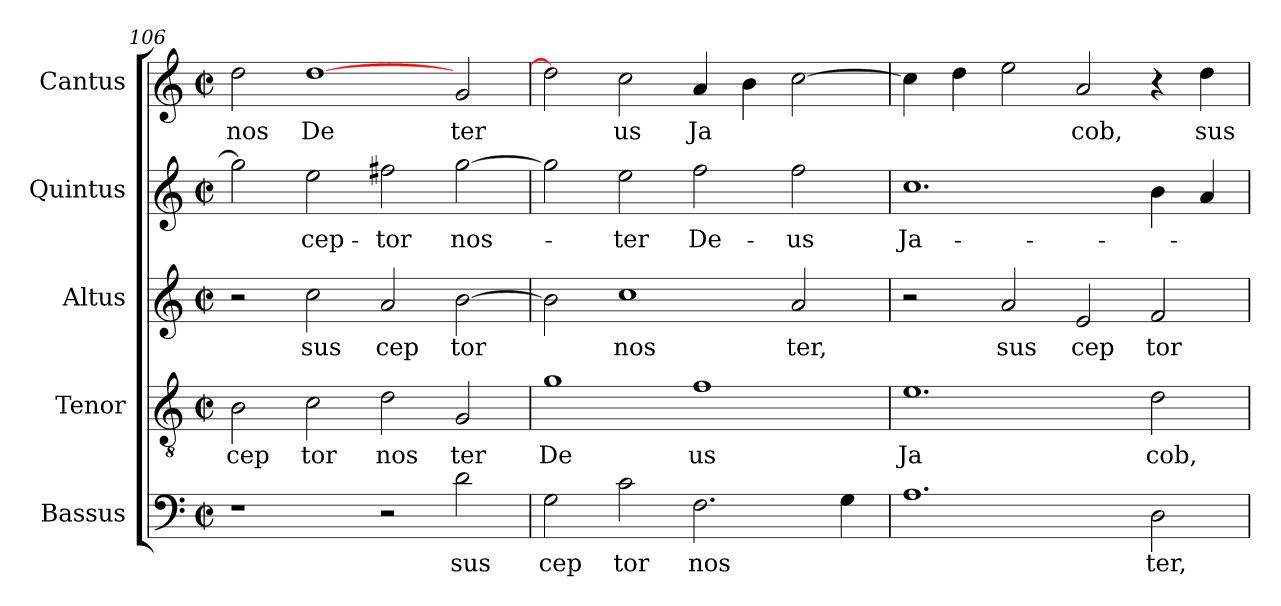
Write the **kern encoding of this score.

**kern	**text	**kern	**text	**kern	**text	**kern	**text	**kern	**text
*part5	*part5	*part4	*part4	*part3	*part3	*part2	*part2	*part1	*part1
*staff5	*staff5	*staff4	*staff4	*staff3	*staff3	*staff2	*staff2	*staff1	*staff1
*I"Bassus	*	*I"Tenor	*	*I"Altus	*	*I"Quintus	*	*I"Cantus	*
*clefF4	*	*clefGv2	*	*clefG2	*	*clefG2	*	*clefG2	*
*M2/2	*	*M2/2	*	*M2/2	*	*M2/2	*	*M2/2	*
*met(c|)	*	*met(c|)	*	*met(c|)	*	*met(c|)	*	*met(c|)	*
=106	=106	=106	=106	=106	=106	=106	=106	=106	=106
!	!	!	!LO:LY:b:cj	!	!	!	!	!	!LO:LY:b:cj
1r	.	2B\	cep	2r	.	2gg\]	.	2dd\	nos
!	!	!	!LO:LY:b:cj	!	!LO:LY:b:cj	!	!LO:LY:b:cj	!	!LO:LY:b:cj
.	.	2c\	tor	2cc\	sus	2ee\	-cep-	[>1dd	De
!	!	!	!LO:LY:b:cj	!	!LO:LY:b:cj	!	!LO:LY:b:cj	!	!
2r	.	2d\	nos	2a/	cep	2ff#X\	-tor	.	.
!	!LO:LY:b:cj	!	!LO:LY:b:cj	!	!LO:LY:b	!	!LO:LY:b	!	!LO:LY:b:cj
2d\	sus	2G/	ter	[>2b\	tor	[>2gg\	nos-	2g/	ter
=107	=107	=107	=107	=107	=107	=107	=107	=107	=107
!	!LO:LY:b:cj	!	!LO:LY:b:cj	!	!	!	!	!	!
2G\	cep	1g	De	2b\]	.	2gg\]	.	2dd\]	.
!	!LO:LY:b:cj	!	!	!	!LO:LY:b:cj	!	!LO:LY:b:cj	!	!LO:LY:b:cj
2c\	tor	.	.	1cc	nos	2ee\	-ter	2cc\	us
!	!LO:LY:b	!	!LO:LY:b:cj	!	!	!	!LO:LY:b:cj	!	!LO:LY:b:cj
2.F\	nos	1f	us	.	.	2ff\	De-	4a/	Ja
.	.	.	.	.	.	.	.	4b\	.
!	!	!	!	!	!LO:LY:b:cj	!	!LO:LY:b:cj	!	!
.	.	.	.	2a/	ter,	2ff\	-us	[>2cc\	.
4G\	.	.	.	.	.	.	.	.	.
=108	=108	=108	=108	=108	=108	=108	=108	=108	=108
!	!	!	!LO:LY:b:cj	!	!	!	!LO:LY:b:cj	!	!
1.A	.	1.e	Ja	2r	.	1.cc	Ja-	4cc\]	.
.	.	.	.	.	.	.	.	4dd\	.
!	!	!	!	!	!LO:LY:b:cj	!	!	!	!
.	.	.	.	2a/	sus	.	.	2ee\	.
!	!	!	!	!	!LO:LY:b:cj	!	!	!	!LO:LY:b:cj
.	.	.	.	2e/	cep	.	.	2a/	cob,
!	!LO:LY:b:cj	!	!LO:LY:b:cj	!	!LO:LY:b:cj	!	!	!	!
2D\	ter,	2d\	cob,	2f/	tor	4b\	.	4r	.
!	!	!	!	!	!	!	!	!	!LO:LY:b:cj
.	.	.	.	.	.	4a/	.	4dd\	sus
=	=	=	=	=	=	=	=	=	=
*-	*-	*-	*-	*-	*-	*-	*-	*-	*-
